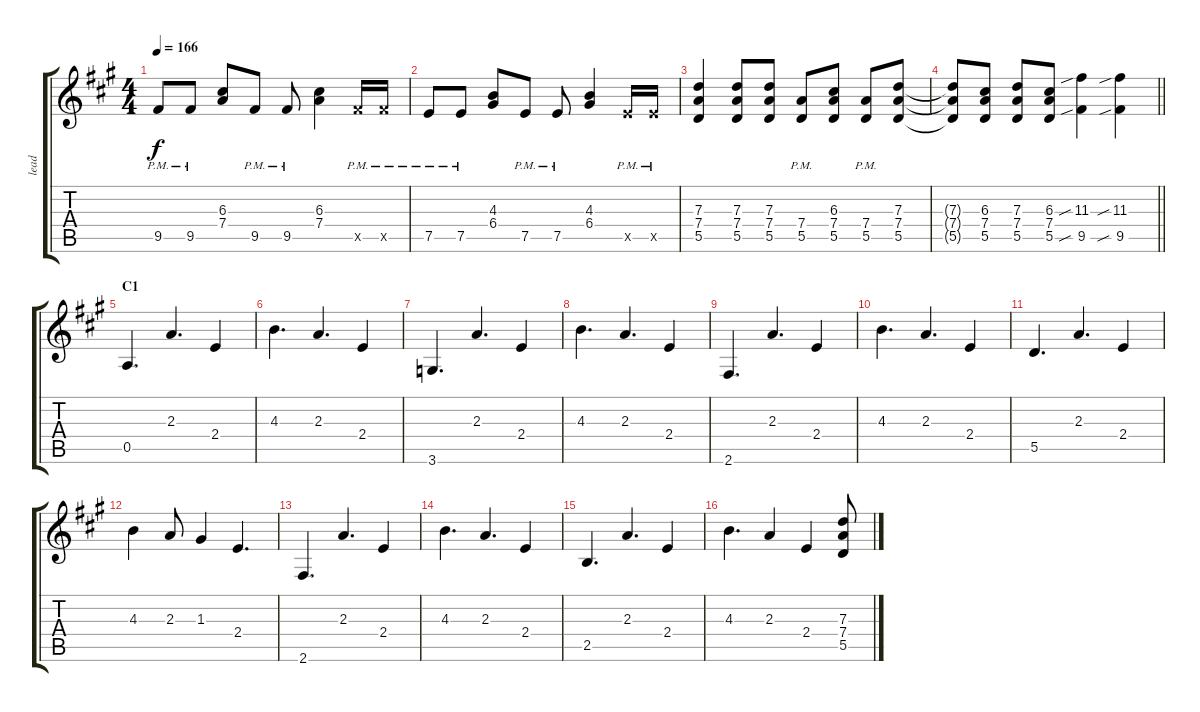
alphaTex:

\track ("lead" "lead") {instrument overdrivenguitar}
\staff {score tabs}
\tuning (E4 B3 G3 D3 A2 E2) {hide}
\ts (4 4)
\tempo 166
\clef g2
\ks a
9.5{pm}.8{dy f} 9.5{pm}.8 (6.3 7.4).8 9.5{pm}.8 9.5{pm}.8 (6.3 7.4).4 9.5{pm x}.16 9.5{pm x}.16 |
7.5{pm}.8 7.5{pm}.8 (4.3 6.4).8 7.5{pm}.8 7.5{pm}.8 (4.3 6.4).4 7.5{pm x}.16 7.5{pm x}.16 |
(7.3 7.4 5.5).4 (7.3 7.4 5.5).8 (7.3 7.4 5.5).8 (7.4{pm} 5.5{pm}).8 (6.3 7.4 5.5).8 (7.4{pm} 5.5{pm}).8 (7.3 7.4 5.5).8 |
\barLineRight lightlight
(7.3{t} 7.4{t} 5.5{t}).8 (6.3 7.4 5.5).8 (7.3 7.4 5.5).8 (6.3 7.4 5.5).8 (11.3{sib} 9.5{sib}).4 (11.3{sib} 9.5{sib}).4 |
\section ("" "C1")
0.5.4{d} 2.3.4{d} 2.4.4 |
4.3.4{d} 2.3.4{d} 2.4.4 |
3.6.4{d} 2.3.4{d} 2.4.4 |
4.3.4{d} 2.3.4{d} 2.4.4 |
2.6.4{d} 2.3.4{d} 2.4.4 |
4.3.4{d} 2.3.4{d} 2.4.4 |
5.5.4{d} 2.3.4{d} 2.4.4 |
4.3.4 2.3.8 1.3.4 2.4.4{d} |
2.6.4{d} 2.3.4{d} 2.4.4 |
4.3.4{d} 2.3.4{d} 2.4.4 |
2.5.4{d} 2.3.4{d} 2.4.4 |
4.3.4{d} 2.3.4 2.4.4 (7.3 7.4 5.5).8
